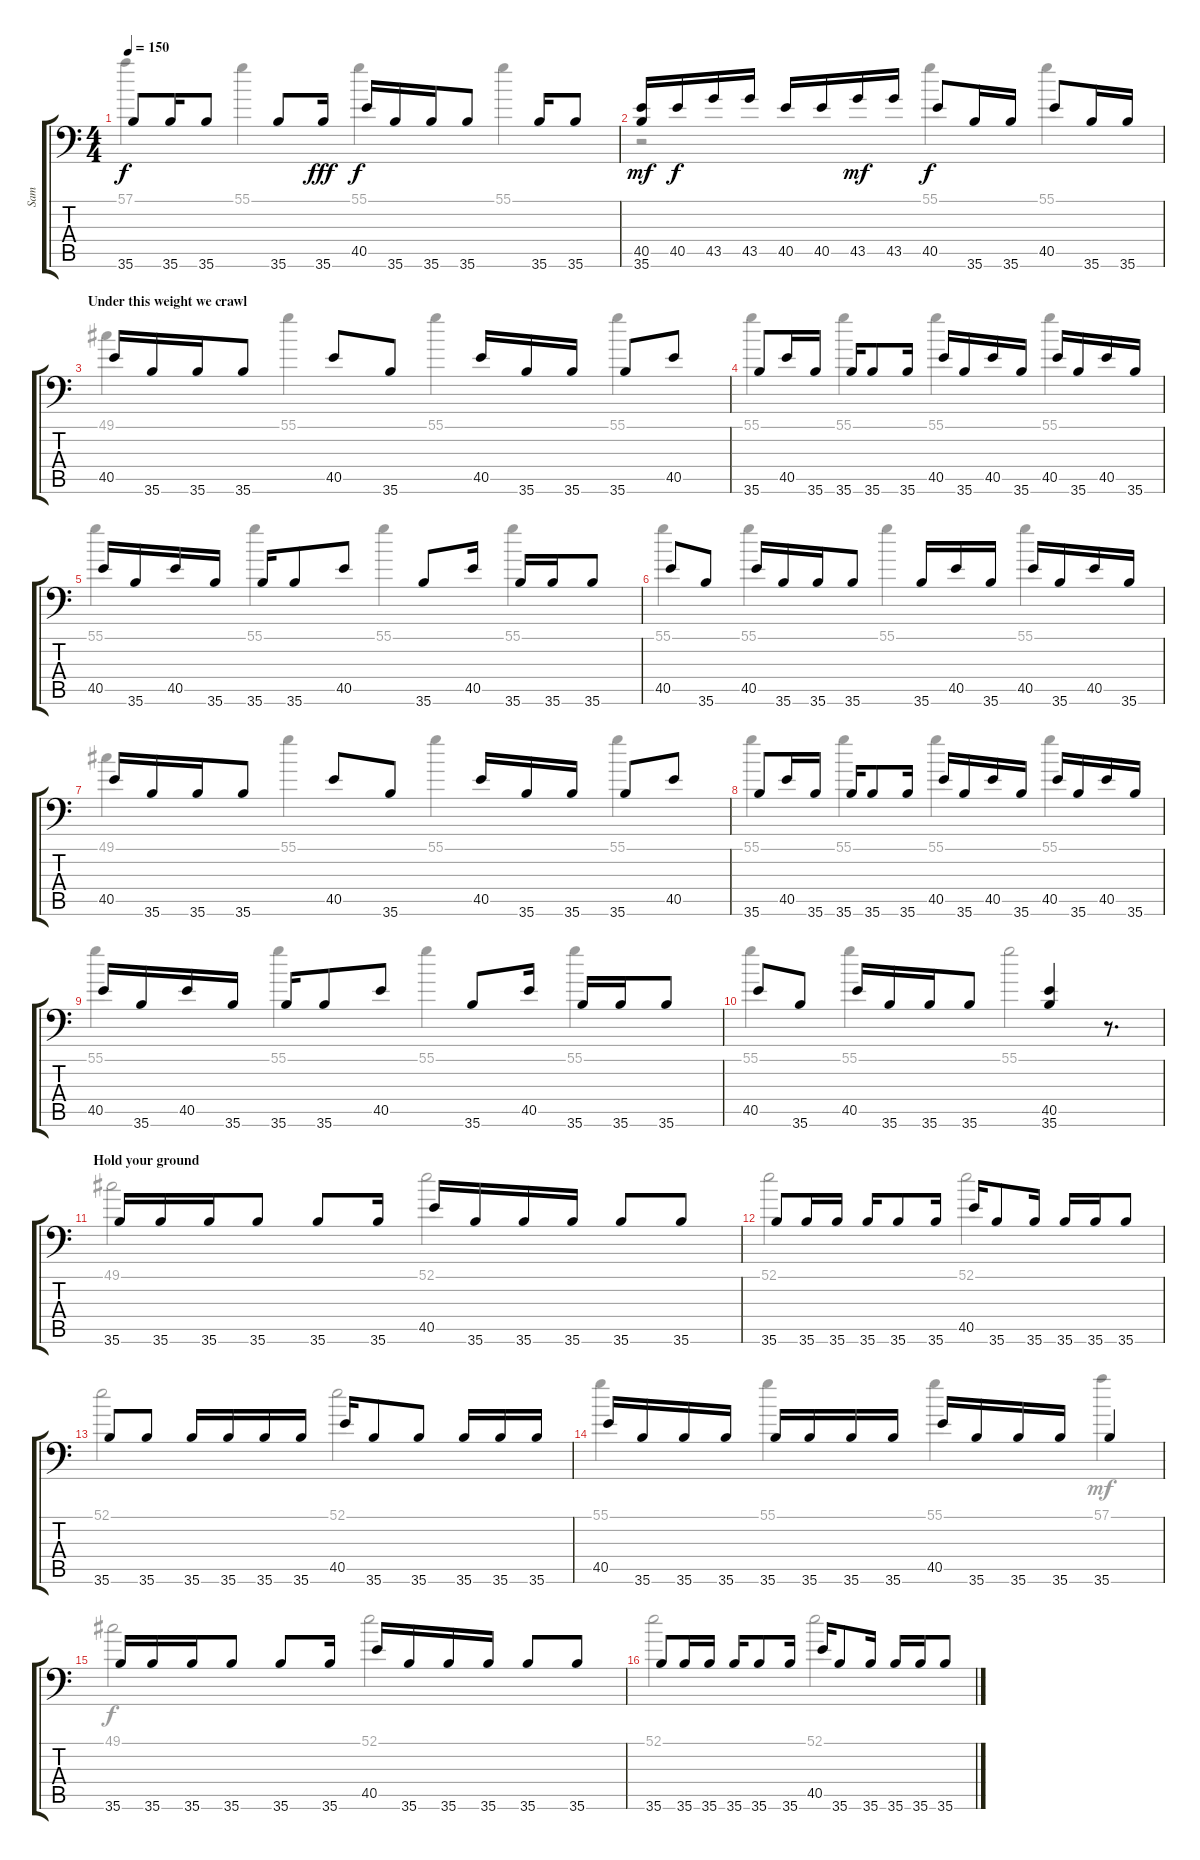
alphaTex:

\track ("Sam" "Sam") {instrument acousticgrandpiano}
\staff {score tabs}
\tuning (C-1 C-1 C-1 C-1 C-1 C-1) {hide}
\voice
\ts (4 4)
\tempo 150
\clef f4
\ks c
35.6.8{dy f} 35.6.16 35.6.8 35.6.8 35.6.16{dy fff} 40.5.16{dy f} 35.6.16 35.6.16 35.6.8 35.6.16 35.6.8 |
(40.5 35.6).16{dy mf} 40.5.16{dy f} 43.5.16 43.5.16 40.5.16 40.5.16 43.5.16{dy mf} 43.5.16 40.5.8{dy f} 35.6.16 35.6.16 40.5.8 35.6.16 35.6.16 |
\section ("" "Under this weight we crawl")
40.5.16 35.6.16 35.6.16 35.6.8 40.5.8 35.6.8 40.5.16 35.6.16 35.6.16 35.6.8 40.5.8 |
35.6.8 40.5.16 35.6.16 35.6.16 35.6.8 35.6.16 40.5.16 35.6.16 40.5.16 35.6.16 40.5.16 35.6.16 40.5.16 35.6.16 |
40.5.16 35.6.16 40.5.16 35.6.16 35.6.16 35.6.8 40.5.8 35.6.8 40.5.16 35.6.16 35.6.16 35.6.8 |
40.5.8 35.6.8 40.5.16 35.6.16 35.6.16 35.6.8 35.6.16 40.5.16 35.6.16 40.5.16 35.6.16 40.5.16 35.6.16 |
40.5.16 35.6.16 35.6.16 35.6.8 40.5.8 35.6.8 40.5.16 35.6.16 35.6.16 35.6.8 40.5.8 |
35.6.8 40.5.16 35.6.16 35.6.16 35.6.8 35.6.16 40.5.16 35.6.16 40.5.16 35.6.16 40.5.16 35.6.16 40.5.16 35.6.16 |
40.5.16 35.6.16 40.5.16 35.6.16 35.6.16 35.6.8 40.5.8 35.6.8 40.5.16 35.6.16 35.6.16 35.6.8 |
40.5.8 35.6.8 40.5.16 35.6.16 35.6.16 35.6.8 (40.5 35.6).4 r.8{d} |
\section ("" "Hold your ground")
35.6.16 35.6.16 35.6.16 35.6.8 35.6.8 35.6.16 40.5.16 35.6.16 35.6.16 35.6.16 35.6.8 35.6.8 |
35.6.8 35.6.16 35.6.16 35.6.16 35.6.8 35.6.16 40.5.16 35.6.8 35.6.16 35.6.16 35.6.16 35.6.8 |
35.6.8 35.6.8 35.6.16 35.6.16 35.6.16 35.6.16 40.5.16 35.6.8 35.6.8 35.6.16 35.6.16 35.6.16 |
40.5.16 35.6.16 35.6.16 35.6.16 35.6.16 35.6.16 35.6.16 35.6.16 40.5.16 35.6.16 35.6.16 35.6.16 35.6.4 |
35.6.16 35.6.16 35.6.16 35.6.8 35.6.8 35.6.16 40.5.16 35.6.16 35.6.16 35.6.16 35.6.8 35.6.8 |
35.6.8 35.6.16 35.6.16 35.6.16 35.6.8 35.6.16 40.5.16 35.6.8 35.6.16 35.6.16 35.6.16 35.6.8
\voice
\clef f4
\ottava regular
\simile none
\ks c
57.1.4{dy f} 55.1.4 55.1.4 55.1.4 |
r.2 55.1.4 55.1.4 |
49.1.4 55.1.4 55.1.4 55.1.4 |
55.1.4 55.1.4 55.1.4 55.1.4 |
55.1.4 55.1.4 55.1.4 55.1.4 |
55.1.4 55.1.4 55.1.4 55.1.4 |
49.1.4 55.1.4 55.1.4 55.1.4 |
55.1.4 55.1.4 55.1.4 55.1.4 |
55.1.4 55.1.4 55.1.4 55.1.4 |
55.1.4 55.1.4 55.1.2 |
49.1.2 52.1.2 |
52.1.2 52.1.2 |
52.1.2 52.1.2 |
55.1.4 55.1.4 55.1.4 57.1.4{dy mf} |
49.1.2{dy f} 52.1.2 |
52.1.2 52.1.2
